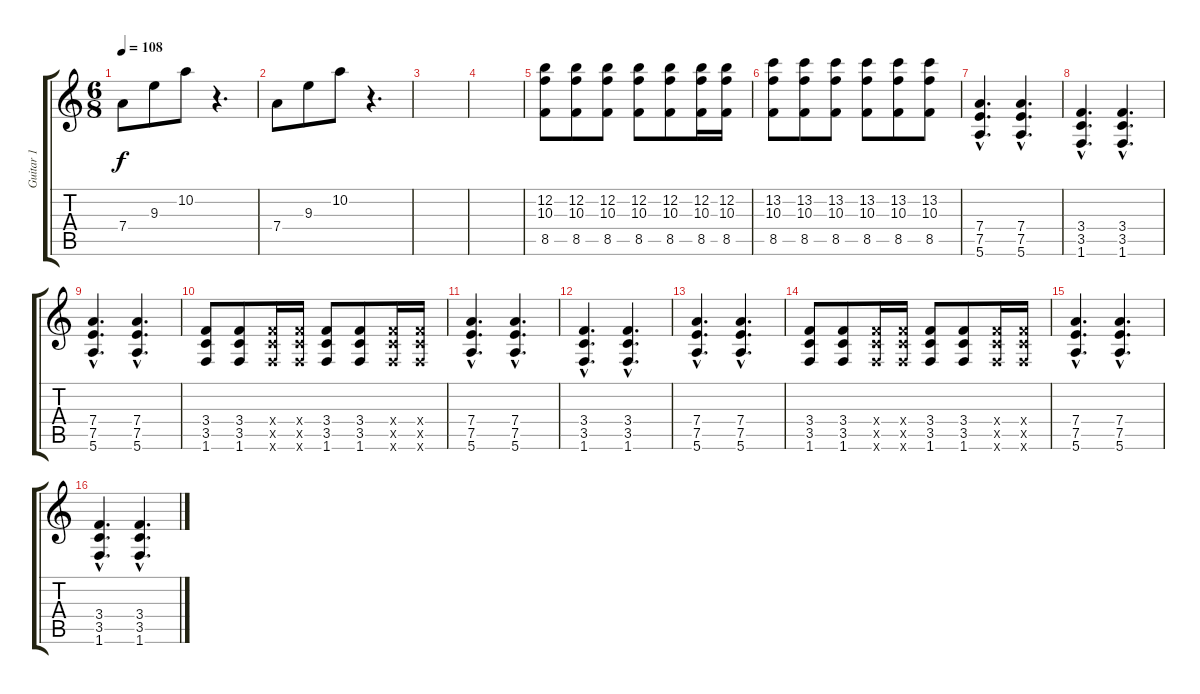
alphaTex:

\track ("Guitar 1" "Guitar 1") {instrument overdrivenguitar}
\staff {score tabs}
\tuning (E4 B3 G3 D3 A2 E2) {hide}
\ts (6 8)
\tempo 108
\clef g2
\ks c
7.4.8{dy f} 9.3.8 10.2.8 r.4{d} |
7.4.8 9.3.8 10.2.8 r.4{d} |
|
|
(12.2 10.3 8.5).8{volume 3} (12.2 10.3 8.5).8 (12.2 10.3 8.5).8{volume 13} (12.2 10.3 8.5).8 (12.2 10.3 8.5).8 (12.2 10.3 8.5).16 (12.2 10.3 8.5).16 |
(13.2 10.3 8.5).8 (13.2 10.3 8.5).8 (13.2 10.3 8.5).8 (13.2 10.3 8.5).8 (13.2 10.3 8.5).8 (13.2 10.3 8.5).8 |
(7.4{hac} 7.5{hac} 5.6{hac}).4{d} (7.4{hac} 7.5{hac} 5.6{hac}).4{d} |
(3.4{hac} 3.5{hac} 1.6{hac}).4{d} (3.4{hac} 3.5{hac} 1.6{hac}).4{d} |
(7.4{hac} 7.5{hac} 5.6{hac}).4{d} (7.4{hac} 7.5{hac} 5.6{hac}).4{d} |
(3.4 3.5 1.6).8 (3.4 3.5 1.6).8 (3.4{x} 3.5{x} 1.6{x}).16 (3.4{x} 3.5{x} 1.6{x}).16 (3.4 3.5 1.6).8 (3.4 3.5 1.6).8 (3.4{x} 3.5{x} 1.6{x}).16 (3.4{x} 3.5{x} 1.6{x}).16 |
(7.4{hac} 7.5{hac} 5.6{hac}).4{d} (7.4{hac} 7.5{hac} 5.6{hac}).4{d} |
(3.4{hac} 3.5{hac} 1.6{hac}).4{d} (3.4{hac} 3.5{hac} 1.6{hac}).4{d} |
(7.4{hac} 7.5{hac} 5.6{hac}).4{d} (7.4{hac} 7.5{hac} 5.6{hac}).4{d} |
(3.4 3.5 1.6).8 (3.4 3.5 1.6).8 (3.4{x} 3.5{x} 1.6{x}).16 (3.4{x} 3.5{x} 1.6{x}).16 (3.4 3.5 1.6).8 (3.4 3.5 1.6).8 (3.4{x} 3.5{x} 1.6{x}).16 (3.4{x} 3.5{x} 1.6{x}).16 |
(7.4{hac} 7.5{hac} 5.6{hac}).4{d} (7.4{hac} 7.5{hac} 5.6{hac}).4{d} |
(3.4{hac} 3.5{hac} 1.6{hac}).4{d} (3.4{hac} 3.5{hac} 1.6{hac}).4{d}
